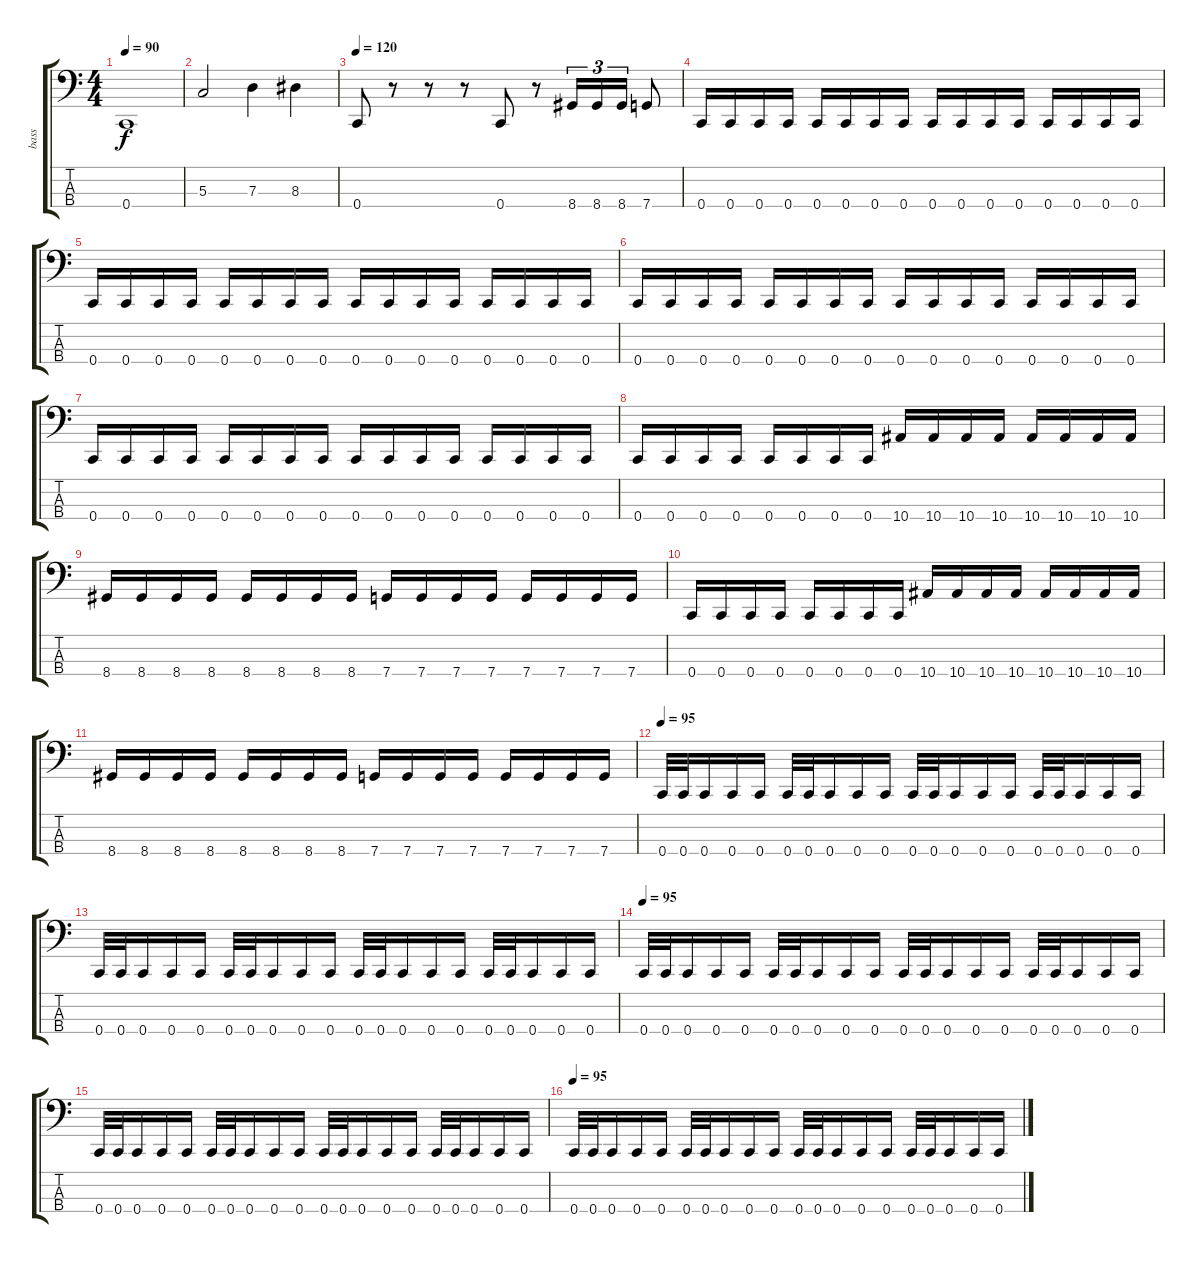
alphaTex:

\track ("bass" "bass") {instrument electricbasspick}
\staff {score tabs}
\tuning (F2 C2 G1 C1) {hide}
\ts (4 4)
\tempo 90
\clef f4
\ks c
0.4.1{dy f} |
5.3.2 7.3.4 8.3.4 |
\tempo 120
0.4.8 r.8 r.8 r.8 0.4.8 r.8 8.4.16{tu (3 2)} 8.4.16{tu (3 2)} 8.4.16{tu (3 2)} 7.4.8 |
0.4.16 0.4.16 0.4.16 0.4.16 0.4.16 0.4.16 0.4.16 0.4.16 0.4.16 0.4.16 0.4.16 0.4.16 0.4.16 0.4.16 0.4.16 0.4.16 |
0.4.16 0.4.16 0.4.16 0.4.16 0.4.16 0.4.16 0.4.16 0.4.16 0.4.16 0.4.16 0.4.16 0.4.16 0.4.16 0.4.16 0.4.16 0.4.16 |
0.4.16 0.4.16 0.4.16 0.4.16 0.4.16 0.4.16 0.4.16 0.4.16 0.4.16 0.4.16 0.4.16 0.4.16 0.4.16 0.4.16 0.4.16 0.4.16 |
0.4.16 0.4.16 0.4.16 0.4.16 0.4.16 0.4.16 0.4.16 0.4.16 0.4.16 0.4.16 0.4.16 0.4.16 0.4.16 0.4.16 0.4.16 0.4.16 |
0.4.16 0.4.16 0.4.16 0.4.16 0.4.16 0.4.16 0.4.16 0.4.16 10.4.16 10.4.16 10.4.16 10.4.16 10.4.16 10.4.16 10.4.16 10.4.16 |
8.4.16 8.4.16 8.4.16 8.4.16 8.4.16 8.4.16 8.4.16 8.4.16 7.4.16 7.4.16 7.4.16 7.4.16 7.4.16 7.4.16 7.4.16 7.4.16 |
0.4.16 0.4.16 0.4.16 0.4.16 0.4.16 0.4.16 0.4.16 0.4.16 10.4.16 10.4.16 10.4.16 10.4.16 10.4.16 10.4.16 10.4.16 10.4.16 |
8.4.16 8.4.16 8.4.16 8.4.16 8.4.16 8.4.16 8.4.16 8.4.16 7.4.16 7.4.16 7.4.16 7.4.16 7.4.16 7.4.16 7.4.16 7.4.16 |
\tempo 95
0.4.32 0.4.32 0.4.16 0.4.16 0.4.16 0.4.32 0.4.32 0.4.16 0.4.16 0.4.16 0.4.32 0.4.32 0.4.16 0.4.16 0.4.16 0.4.32 0.4.32 0.4.16 0.4.16 0.4.16 |
0.4.32 0.4.32 0.4.16 0.4.16 0.4.16 0.4.32 0.4.32 0.4.16 0.4.16 0.4.16 0.4.32 0.4.32 0.4.16 0.4.16 0.4.16 0.4.32 0.4.32 0.4.16 0.4.16 0.4.16 |
\tempo 95
0.4.32 0.4.32 0.4.16 0.4.16 0.4.16 0.4.32 0.4.32 0.4.16 0.4.16 0.4.16 0.4.32 0.4.32 0.4.16 0.4.16 0.4.16 0.4.32 0.4.32 0.4.16 0.4.16 0.4.16 |
0.4.32 0.4.32 0.4.16 0.4.16 0.4.16 0.4.32 0.4.32 0.4.16 0.4.16 0.4.16 0.4.32 0.4.32 0.4.16 0.4.16 0.4.16 0.4.32 0.4.32 0.4.16 0.4.16 0.4.16 |
\tempo 95
0.4.32 0.4.32 0.4.16 0.4.16 0.4.16 0.4.32 0.4.32 0.4.16 0.4.16 0.4.16 0.4.32 0.4.32 0.4.16 0.4.16 0.4.16 0.4.32 0.4.32 0.4.16 0.4.16 0.4.16
